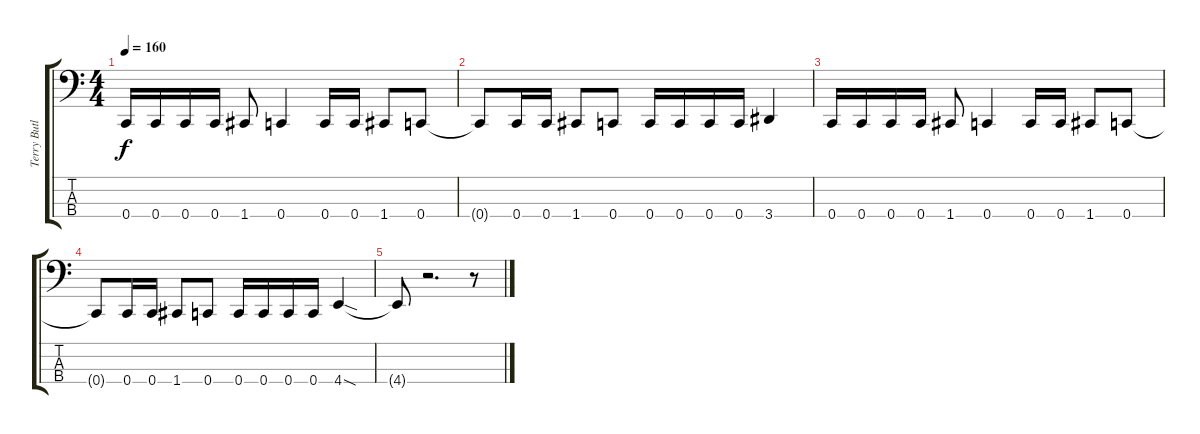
\track ("Terry Butler (Bass)" "Terry Butl") {instrument electricbasspick}
\staff {score tabs}
\tuning (Eb2 Bb1 F1 C1) {hide}
\ts (4 4)
\tempo 160
\clef f4
\ks c
0.4.16{dy f} 0.4.16 0.4.16 0.4.16 1.4.8 0.4.4 0.4.16 0.4.16 1.4.8 0.4.8 |
0.4{t}.8 0.4.16 0.4.16 1.4.8 0.4.8 0.4.16 0.4.16 0.4.16 0.4.16 3.4.4 |
0.4.16 0.4.16 0.4.16 0.4.16 1.4.8 0.4.4 0.4.16 0.4.16 1.4.8 0.4.8 |
0.4{t}.8 0.4.16 0.4.16 1.4.8 0.4.8 0.4.16 0.4.16 0.4.16 0.4.16 4.4{sod}.4 |
4.4{t}.8 r.2{d} r.8
